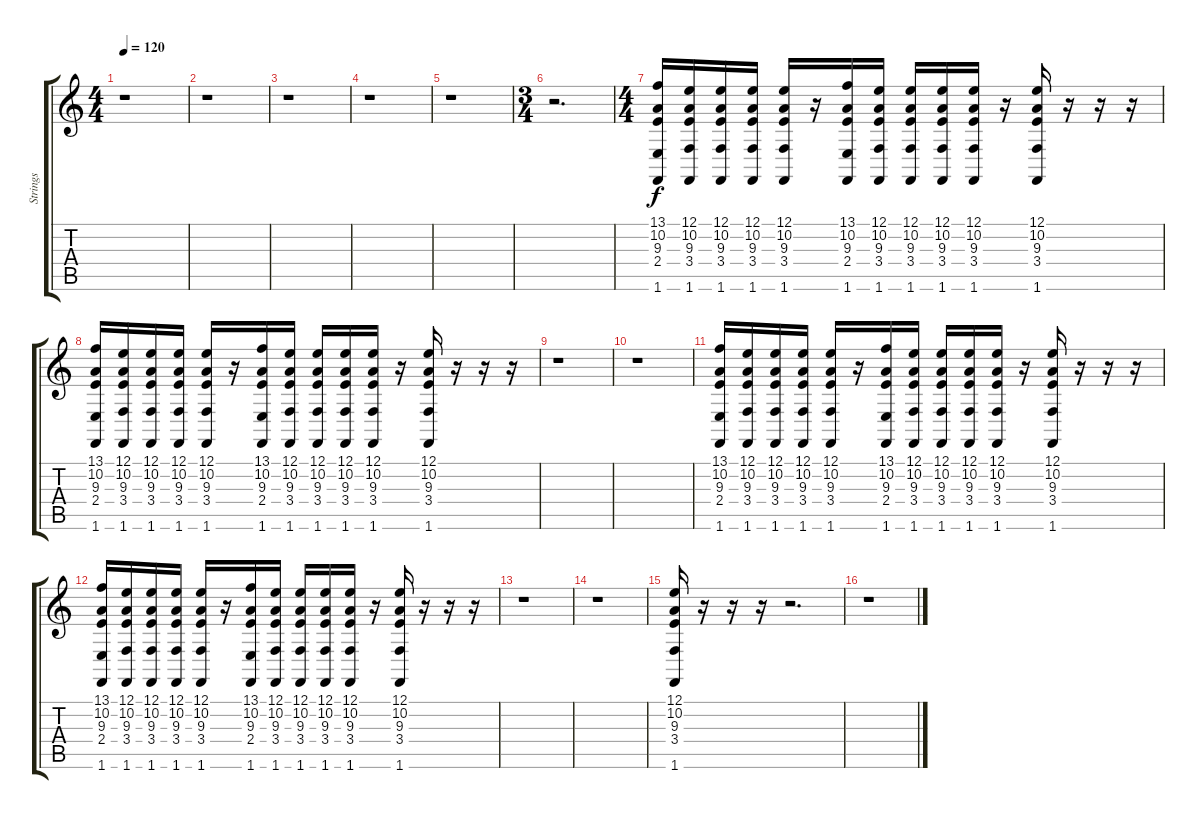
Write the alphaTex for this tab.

\track ("Strings" "Strings") {instrument flute}
\staff {score tabs}
\tuning (E4 B3 G3 D3 A2 E2) {hide}
\ts (4 4)
\tempo 120
\clef g2
\ks c
r.1{dy f} |
r.1 |
r.1 |
r.1 |
r.1 |
\ts (3 4)
r.2{d} |
\ts (4 4)
(13.1 10.2 9.3 2.4 1.6).16{volume 10 instrument stringensemble1} (12.1 10.2 9.3 3.4 1.6).16 (12.1 10.2 9.3 3.4 1.6).16 (12.1 10.2 9.3 3.4 1.6).16 (12.1 10.2 9.3 3.4 1.6).16 r.16 (13.1 10.2 9.3 2.4 1.6).16 (12.1 10.2 9.3 3.4 1.6).16 (12.1 10.2 9.3 3.4 1.6).16 (12.1 10.2 9.3 3.4 1.6).16 (12.1 10.2 9.3 3.4 1.6).16 r.16 (12.1 10.2 9.3 3.4 1.6).16 r.16 r.16 r.16 |
(13.1 10.2 9.3 2.4 1.6).16 (12.1 10.2 9.3 3.4 1.6).16 (12.1 10.2 9.3 3.4 1.6).16 (12.1 10.2 9.3 3.4 1.6).16 (12.1 10.2 9.3 3.4 1.6).16 r.16 (13.1 10.2 9.3 2.4 1.6).16 (12.1 10.2 9.3 3.4 1.6).16 (12.1 10.2 9.3 3.4 1.6).16 (12.1 10.2 9.3 3.4 1.6).16 (12.1 10.2 9.3 3.4 1.6).16 r.16 (12.1 10.2 9.3 3.4 1.6).16 r.16 r.16 r.16 |
r.1 |
r.1 |
(13.1 10.2 9.3 2.4 1.6).16{volume 10 instrument stringensemble1} (12.1 10.2 9.3 3.4 1.6).16 (12.1 10.2 9.3 3.4 1.6).16 (12.1 10.2 9.3 3.4 1.6).16 (12.1 10.2 9.3 3.4 1.6).16 r.16 (13.1 10.2 9.3 2.4 1.6).16 (12.1 10.2 9.3 3.4 1.6).16 (12.1 10.2 9.3 3.4 1.6).16 (12.1 10.2 9.3 3.4 1.6).16 (12.1 10.2 9.3 3.4 1.6).16 r.16 (12.1 10.2 9.3 3.4 1.6).16 r.16 r.16 r.16 |
(13.1 10.2 9.3 2.4 1.6).16 (12.1 10.2 9.3 3.4 1.6).16 (12.1 10.2 9.3 3.4 1.6).16 (12.1 10.2 9.3 3.4 1.6).16 (12.1 10.2 9.3 3.4 1.6).16 r.16 (13.1 10.2 9.3 2.4 1.6).16 (12.1 10.2 9.3 3.4 1.6).16 (12.1 10.2 9.3 3.4 1.6).16 (12.1 10.2 9.3 3.4 1.6).16 (12.1 10.2 9.3 3.4 1.6).16 r.16 (12.1 10.2 9.3 3.4 1.6).16 r.16 r.16 r.16 |
r.1 |
r.1 |
(12.1 10.2 9.3 3.4 1.6).16{instrument stringensemble1} r.16 r.16 r.16 r.2{d} |
r.1
